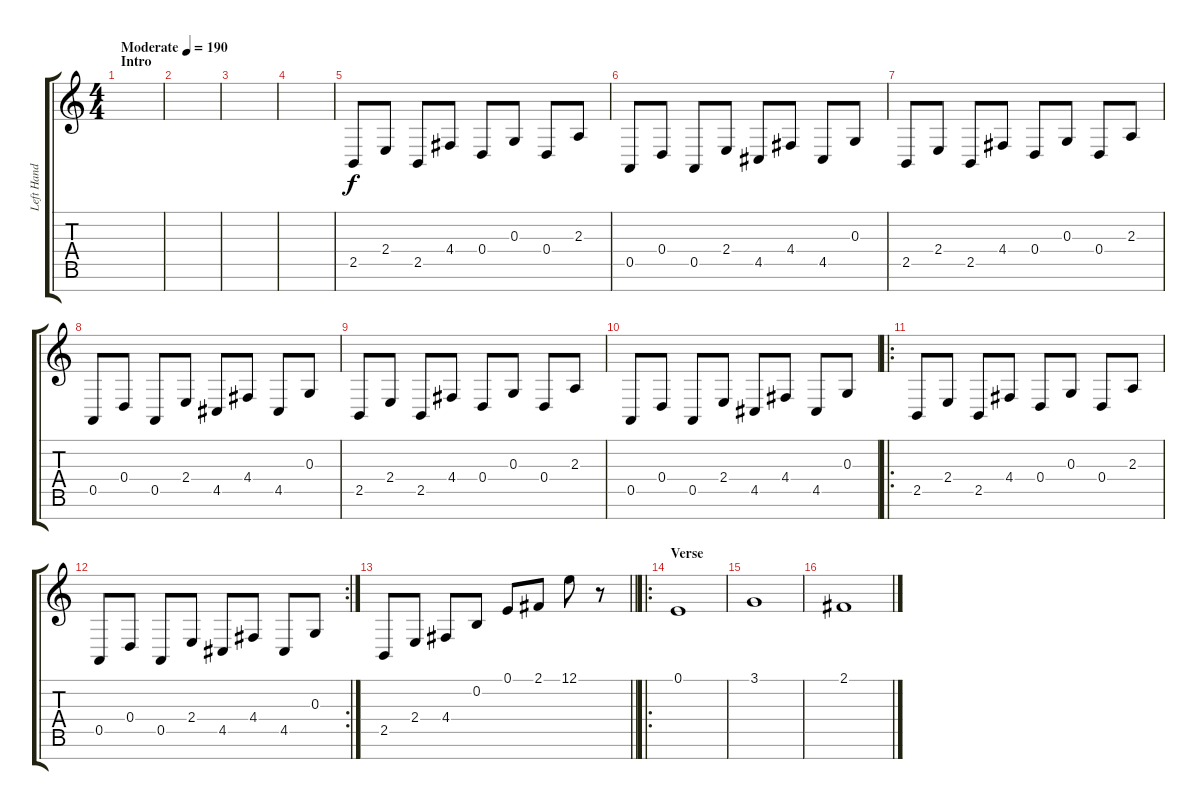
\track ("Left Hand" "Left Hand") {instrument lead2sawtooth}
\staff {score tabs}
\tuning (E4 B3 G3 D3 A2 E2 B1) {hide}
\ts (4 4)
\section ("" "Intro")
\tempo (190 "Moderate")
\clef g2
\ks c
|
|
|
|
2.5.8 2.4.8 2.5.8 4.4.8 0.4.8 0.3.8 0.4.8 2.3.8 |
0.5.8 0.4.8 0.5.8 2.4.8 4.5.8 4.4.8 4.5.8 0.3.8 |
2.5.8 2.4.8 2.5.8 4.4.8 0.4.8 0.3.8 0.4.8 2.3.8 |
0.5.8 0.4.8 0.5.8 2.4.8 4.5.8 4.4.8 4.5.8 0.3.8 |
2.5.8 2.4.8 2.5.8 4.4.8 0.4.8 0.3.8 0.4.8 2.3.8 |
0.5.8 0.4.8 0.5.8 2.4.8 4.5.8 4.4.8 4.5.8 0.3.8 |
\ro
2.5.8 2.4.8 2.5.8 4.4.8 0.4.8 0.3.8 0.4.8 2.3.8 |
\rc 2
0.5.8 0.4.8 0.5.8 2.4.8 4.5.8 4.4.8 4.5.8 0.3.8 |
\barLineRight lightlight
2.5.8 2.4.8 4.4.8 0.2.8 0.1.8 2.1.8 12.1.8 r.8 |
\ro
\section ("" "Verse")
0.1.1{volume 8} |
3.1.1 |
2.1.1
